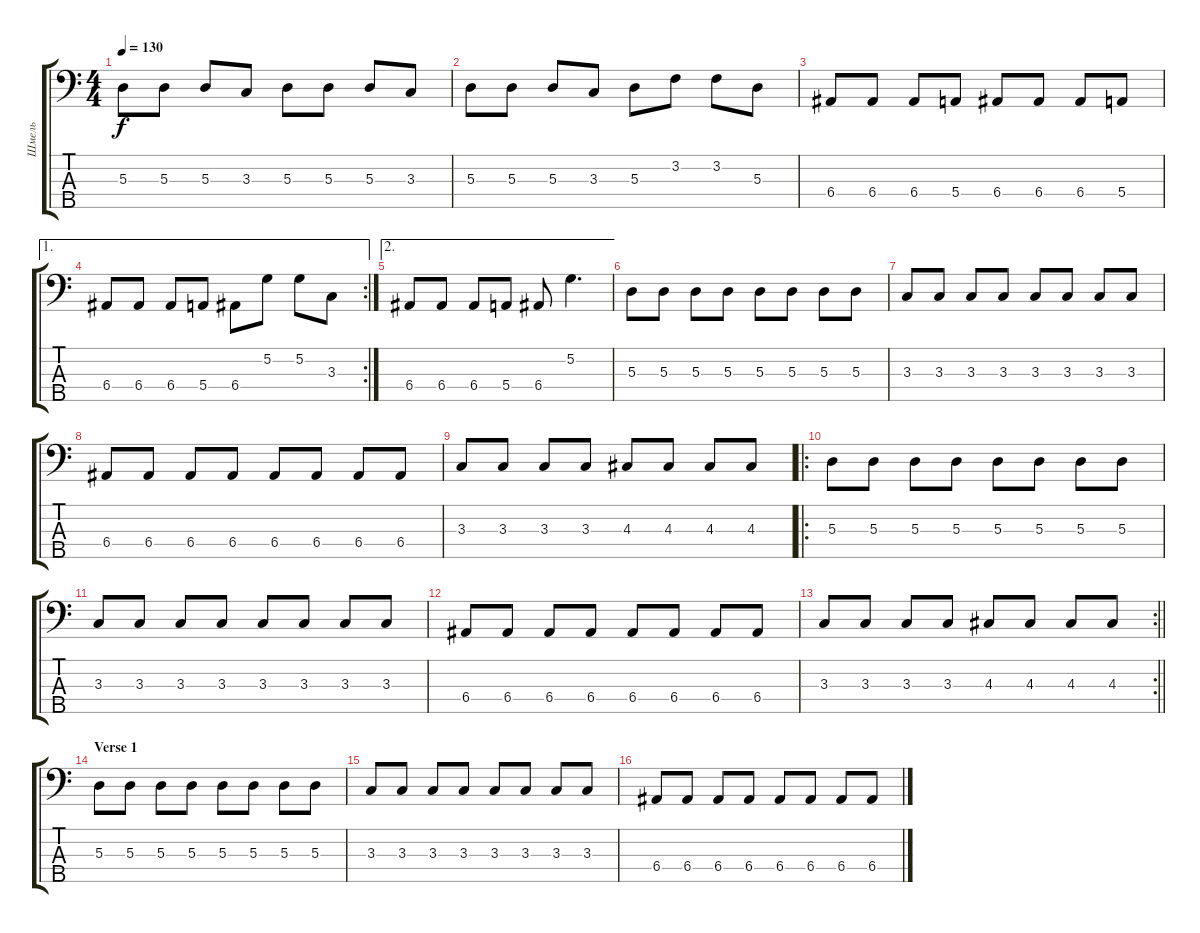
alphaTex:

\track ("Шмель" "Шмель") {instrument electricbassfinger}
\staff {score tabs}
\tuning (G2 D2 A1 E1 B0) {hide}
\ts (4 4)
\tempo 130
\clef f4
\ks c
5.3.8{dy f} 5.3.8 5.3.8 3.3.8 5.3.8 5.3.8 5.3.8 3.3.8 |
5.3.8 5.3.8 5.3.8 3.3.8 5.3.8 3.2.8 3.2.8 5.3.8 |
6.4.8 6.4.8 6.4.8 5.4.8 6.4.8 6.4.8 6.4.8 5.4.8 |
\ae 1
\rc 2
6.4.8 6.4.8 6.4.8 5.4.8 6.4.8 5.2.8 5.2.8 3.3.8 |
\ae 2
6.4.8 6.4.8 6.4.8 5.4.8 6.4.8 5.2.4{d} |
5.3.8 5.3.8 5.3.8 5.3.8 5.3.8 5.3.8 5.3.8 5.3.8 |
3.3.8 3.3.8 3.3.8 3.3.8 3.3.8 3.3.8 3.3.8 3.3.8 |
6.4.8 6.4.8 6.4.8 6.4.8 6.4.8 6.4.8 6.4.8 6.4.8 |
3.3.8 3.3.8 3.3.8 3.3.8 4.3.8 4.3.8 4.3.8 4.3.8 |
\ro
5.3.8 5.3.8 5.3.8 5.3.8 5.3.8 5.3.8 5.3.8 5.3.8 |
3.3.8 3.3.8 3.3.8 3.3.8 3.3.8 3.3.8 3.3.8 3.3.8 |
6.4.8 6.4.8 6.4.8 6.4.8 6.4.8 6.4.8 6.4.8 6.4.8 |
\rc 2
\barLineRight lightlight
3.3.8 3.3.8 3.3.8 3.3.8 4.3.8 4.3.8 4.3.8 4.3.8 |
\section ("" "Verse 1")
5.3.8 5.3.8 5.3.8 5.3.8 5.3.8 5.3.8 5.3.8 5.3.8 |
3.3.8 3.3.8 3.3.8 3.3.8 3.3.8 3.3.8 3.3.8 3.3.8 |
6.4.8 6.4.8 6.4.8 6.4.8 6.4.8 6.4.8 6.4.8 6.4.8
